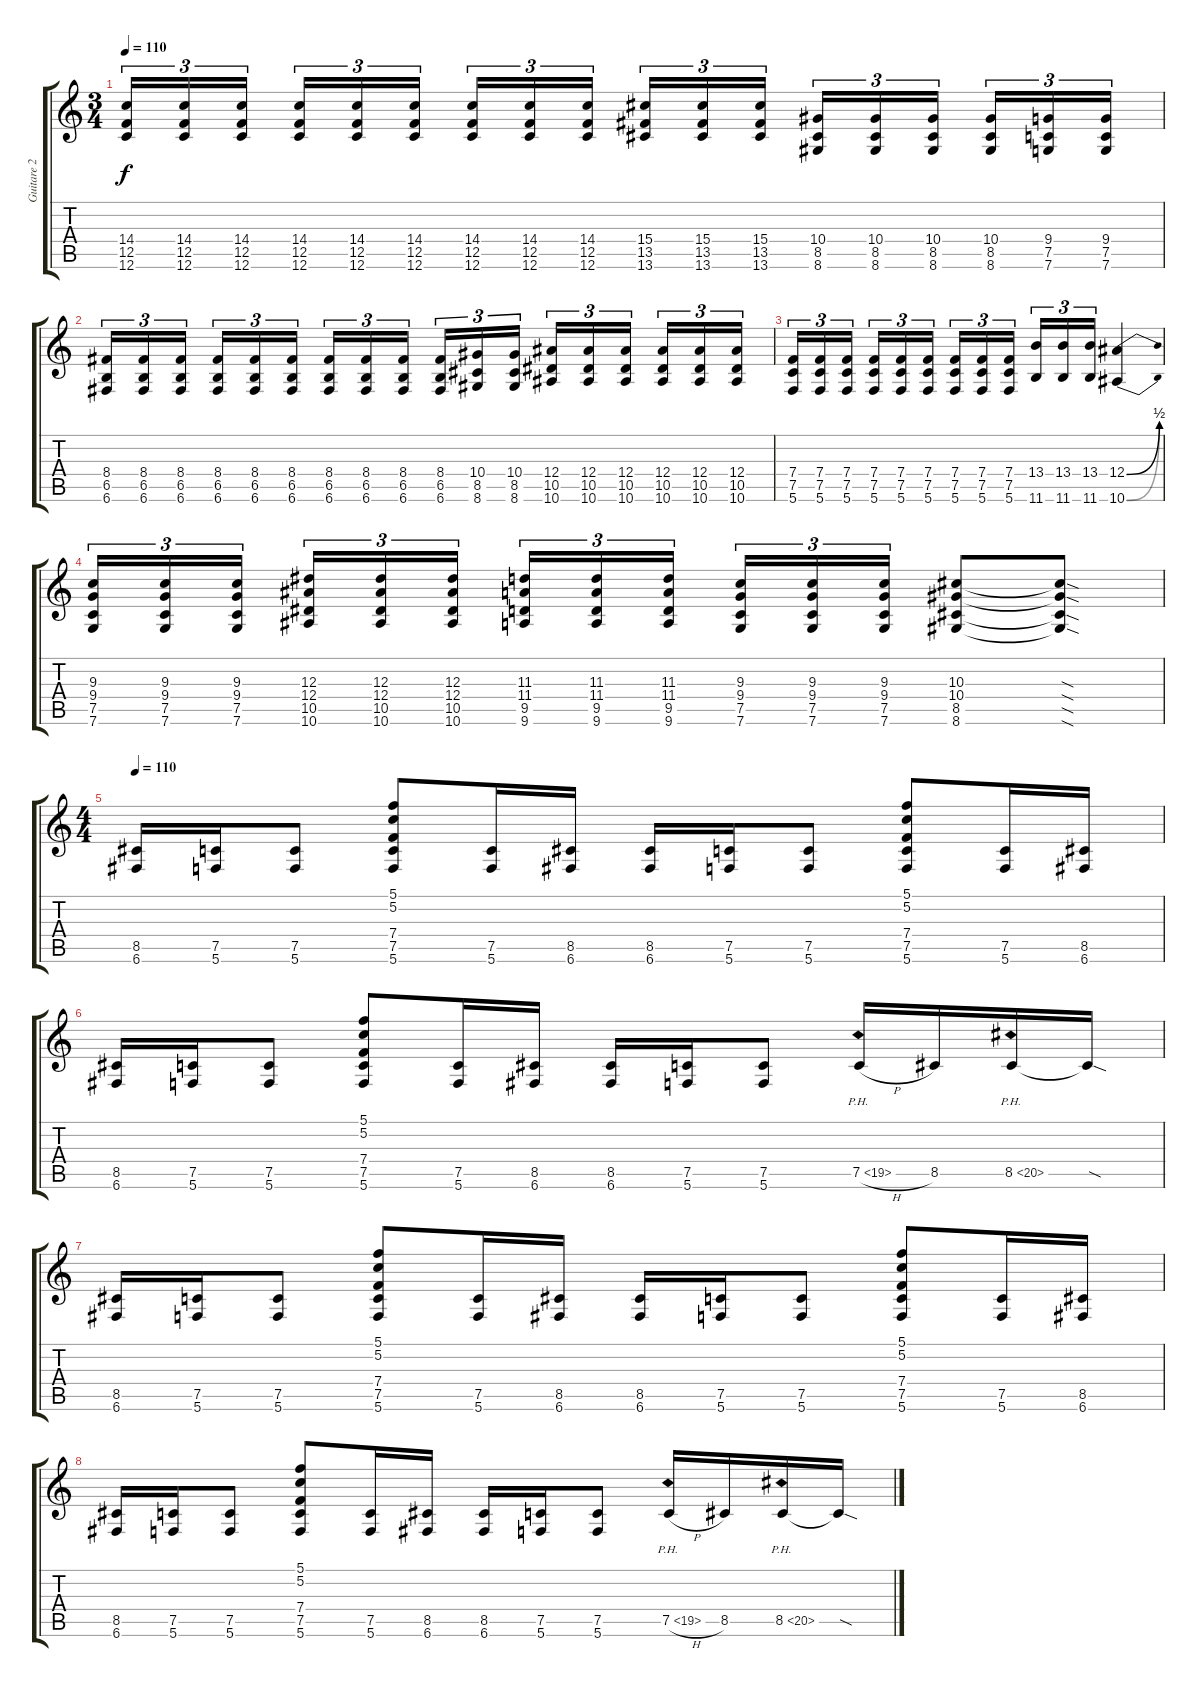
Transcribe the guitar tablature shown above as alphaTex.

\track ("Guitare 2" "Guitare 2") {instrument distortionguitar}
\staff {score tabs}
\tuning (C4 G3 Eb3 Bb2 F2 C2) {hide}
\ts (3 4)
\tempo 110
\clef g2
\ks c
(14.4 12.5 12.6).16{tu (3 2) dy f} (14.4 12.5 12.6).16{tu (3 2)} (14.4 12.5 12.6).16{tu (3 2) beam splitsecondary} (14.4 12.5 12.6).16{tu (3 2)} (14.4 12.5 12.6).16{tu (3 2)} (14.4 12.5 12.6).16{tu (3 2)} (14.4 12.5 12.6).16{tu (3 2)} (14.4 12.5 12.6).16{tu (3 2)} (14.4 12.5 12.6).16{tu (3 2) beam splitsecondary} (15.4 13.5 13.6).16{tu (3 2)} (15.4 13.5 13.6).16{tu (3 2)} (15.4 13.5 13.6).16{tu (3 2)} (10.4 8.5 8.6).16{tu (3 2)} (10.4 8.5 8.6).16{tu (3 2)} (10.4 8.5 8.6).16{tu (3 2) beam splitsecondary} (10.4 8.5 8.6).16{tu (3 2)} (9.4 7.5 7.6).16{tu (3 2)} (9.4 7.5 7.6).16{tu (3 2)} |
(8.4 6.5 6.6).16{tu (3 2)} (8.4 6.5 6.6).16{tu (3 2)} (8.4 6.5 6.6).16{tu (3 2) beam splitsecondary} (8.4 6.5 6.6).16{tu (3 2)} (8.4 6.5 6.6).16{tu (3 2)} (8.4 6.5 6.6).16{tu (3 2)} (8.4 6.5 6.6).16{tu (3 2)} (8.4 6.5 6.6).16{tu (3 2)} (8.4 6.5 6.6).16{tu (3 2) beam splitsecondary} (8.4 6.5 6.6).16{tu (3 2)} (10.4 8.5 8.6).16{tu (3 2)} (10.4 8.5 8.6).16{tu (3 2)} (12.4 10.5 10.6).16{tu (3 2)} (12.4 10.5 10.6).16{tu (3 2)} (12.4 10.5 10.6).16{tu (3 2) beam splitsecondary} (12.4 10.5 10.6).16{tu (3 2)} (12.4 10.5 10.6).16{tu (3 2)} (12.4 10.5 10.6).16{tu (3 2)} |
(7.4 7.5 5.6).16{tu (3 2)} (7.4 7.5 5.6).16{tu (3 2)} (7.4 7.5 5.6).16{tu (3 2) beam splitsecondary} (7.4 7.5 5.6).16{tu (3 2)} (7.4 7.5 5.6).16{tu (3 2)} (7.4 7.5 5.6).16{tu (3 2)} (7.4 7.5 5.6).16{tu (3 2)} (7.4 7.5 5.6).16{tu (3 2)} (7.4 7.5 5.6).16{tu (3 2) beam splitsecondary} (13.4 11.6).16{tu (3 2)} (13.4 11.6).16{tu (3 2)} (13.4 11.6).16{tu (3 2)} (12.4{be (bend 0 0 60 2)} 10.6{be (bend 0 0 60 2)}).4 |
(9.3 9.4 7.5 7.6).16{tu (3 2)} (9.3 9.4 7.5 7.6).16{tu (3 2)} (9.3 9.4 7.5 7.6).16{tu (3 2) beam splitsecondary} (12.3 12.4 10.5 10.6).16{tu (3 2)} (12.3 12.4 10.5 10.6).16{tu (3 2)} (12.3 12.4 10.5 10.6).16{tu (3 2)} (11.3 11.4 9.5 9.6).16{tu (3 2)} (11.3 11.4 9.5 9.6).16{tu (3 2)} (11.3 11.4 9.5 9.6).16{tu (3 2) beam splitsecondary} (9.3 9.4 7.5 7.6).16{tu (3 2)} (9.3 9.4 7.5 7.6).16{tu (3 2)} (9.3 9.4 7.5 7.6).16{tu (3 2)} (10.3 10.4 8.5 8.6).8 (10.3{sod t} 10.4{sod t} 8.5{sod t} 8.6{sod t}).8 |
\ts (4 4)
\tempo 110
(8.5 6.6).16 (7.5 5.6).16 (7.5 5.6).8 (5.1 5.2 7.4 7.5 5.6).8 (7.5 5.6).16 (8.5 6.6).16 (8.5 6.6).16 (7.5 5.6).16 (7.5 5.6).8 (5.1 5.2 7.4 7.5 5.6).8 (7.5 5.6).16 (8.5 6.6).16 |
(8.5 6.6).16 (7.5 5.6).16 (7.5 5.6).8 (5.1 5.2 7.4 7.5 5.6).8 (7.5 5.6).16 (8.5 6.6).16 (8.5 6.6).16 (7.5 5.6).16 (7.5 5.6).8 7.5{ph 12 h}.16 8.5.16 8.5{ph 12}.16 8.5{sod t}.16 |
(8.5 6.6).16 (7.5 5.6).16 (7.5 5.6).8 (5.1 5.2 7.4 7.5 5.6).8 (7.5 5.6).16 (8.5 6.6).16 (8.5 6.6).16 (7.5 5.6).16 (7.5 5.6).8 (5.1 5.2 7.4 7.5 5.6).8 (7.5 5.6).16 (8.5 6.6).16 |
(8.5 6.6).16 (7.5 5.6).16 (7.5 5.6).8 (5.1 5.2 7.4 7.5 5.6).8 (7.5 5.6).16 (8.5 6.6).16 (8.5 6.6).16 (7.5 5.6).16 (7.5 5.6).8 7.5{ph 12 h}.16 8.5.16 8.5{ph 12}.16 8.5{sod t}.16
